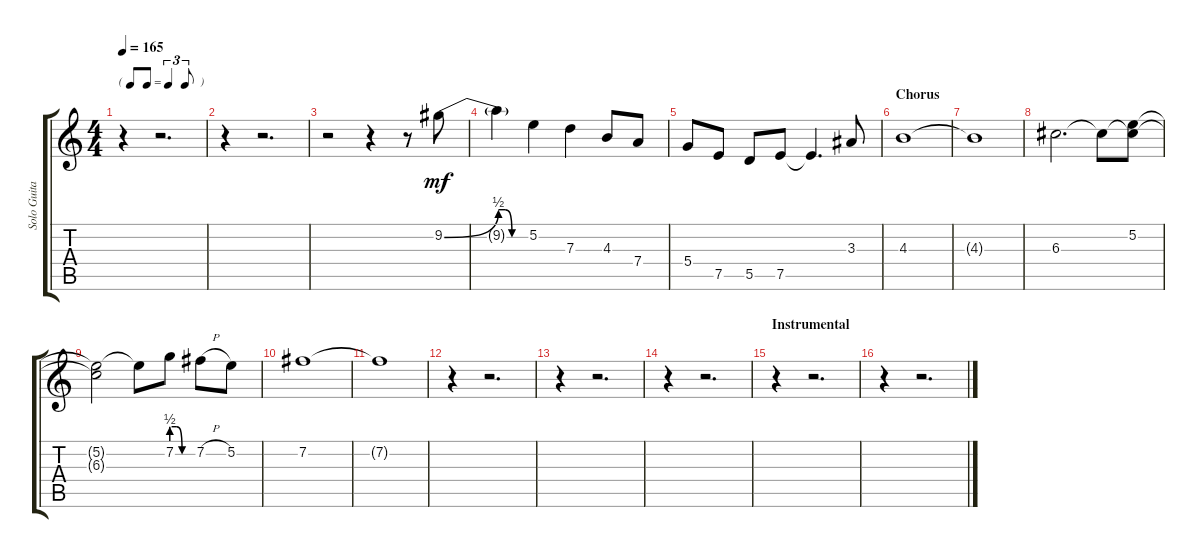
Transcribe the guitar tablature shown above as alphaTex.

\track ("Solo Guitar" "Solo Guita") {instrument overdrivenguitar}
\staff {score tabs}
\tuning (E4 B3 G3 D3 A2 E2) {hide}
\ts (4 4)
\tf triplet8th
\tempo 165
\clef g2
\ks c
r.4{dy mf} r.2{d} |
r.4 r.2{d} |
r.2 r.4 r.8 9.2{be (bend 0 0 60 2)}.8 |
9.2{be (custom 0 2 15 2 30 0 60 0) t}.4 5.2.4 7.3.4 4.3.8 7.4.8 |
5.4.8 7.5.8 5.5.8 7.5.8 7.5{t}.4{d} 3.3.8 |
\section ("" "Chorus")
4.3.1 |
4.3{t}.1 |
6.3.2{d} 6.3{t}.8 (5.2 6.3{t}).8 |
(5.2{t} 6.3{t}).2 5.2{t}.8 7.2{be (custom 0 2 15 2 30 0 60 0)}.8 7.2{h}.8 5.2.8 |
7.2.1 |
7.2{t}.1 |
r.4 r.2{d} |
r.4 r.2{d} |
r.4 r.2{d} |
\section ("" "Instrumental")
r.4 r.2{d} |
r.4 r.2{d}
